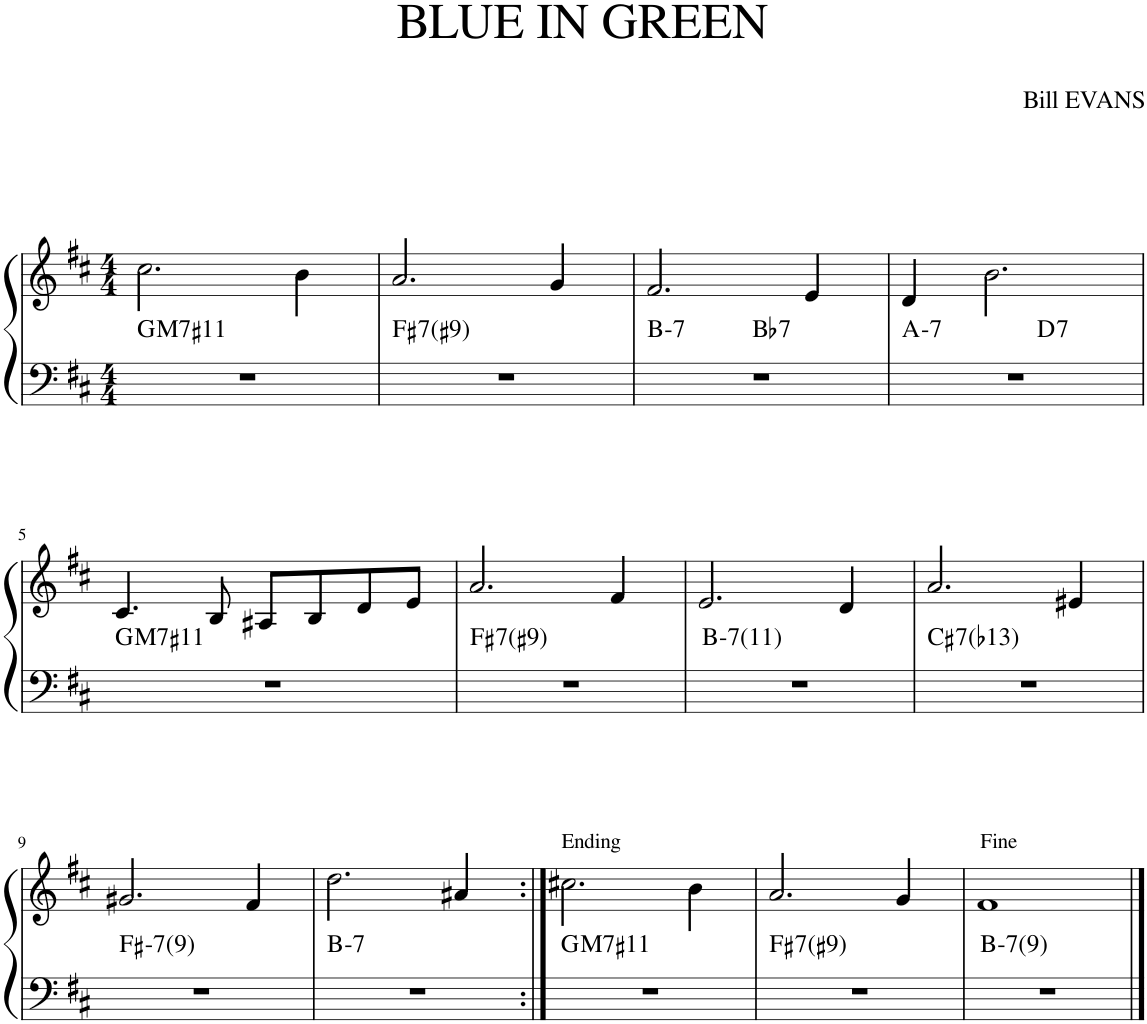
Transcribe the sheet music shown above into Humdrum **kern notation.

**kern	**kern	**harte
*part1	*part1	*part1
*staff2	*staff1	*
*I"Piano	*	*
*I'Pno.	*	*
*clefF4	*clefG2	*
*k[f#c#]	*k[f#c#]	*
*M4/4	*M4/4	*
=1	=1	=1
!	!	!LO:H:kt=M7
1r	2.cc#\	G:maj7(#11)
.	4b\	.
=2	=2	=2
!	!	!LO:H:kt=7
1r	2.a/	F#:7(#9)
.	4g/	.
=3	=3	=3
!	!	!LO:H:kt=7
*	*^	*
1r	2.f#/	2ryy	B:min7
!	!	!	!LO:H:kt=7
.	.	2ryy	Bb:7
.	4e/	.	.
=4	=4	=4	=4
!	!	!	!LO:H:kt=7
1r	4d/	2ryy	A:min7
.	2.b\	.	.
!	!	!	!LO:H:kt=7
.	.	2ryy	D:7
!!LO:LB:g=z
=5	=5	=5	=5
!	!	!	!LO:H:kt=M7
*	*v	*v	*
1r	4.c#/	G:maj7(#11)
.	8B/	.
.	8A#X/L	.
.	8B/	.
.	8d/	.
.	8e/J	.
=6	=6	=6
!	!	!LO:H:kt=7
1r	2.a/	F#:7(#9)
.	4f#/	.
=7	=7	=7
!	!	!LO:H:kt=7
1r	2.e/	B:min7(11)
.	4d/	.
=8	=8	=8
!	!	!LO:H:kt=7
1r	2.a/	C#:7(b13)
.	4e#X/	.
!!LO:LB:g=z
=9	=9	=9
!	!	!LO:H:kt=7
1r	2.g#X/	F#:min7(9)
.	4f#/	.
=10	=10	=10
!	!	!LO:H:kt=7
1r	2.dd\	B:min7
.	4a#X/	.
=11:|!	=11:|!	=11:|!
!	!LO:TX:a:t=Ending	!LO:H:kt=M7
1r	2.cc#X\	G:maj7(#11)
.	4b\	.
=12	=12	=12
!	!	!LO:H:kt=7
1r	2.a/	F#:7(#9)
.	4g/	.
=13	=13	=13
!	!	!LO:H:kt=7
1r	1f#	B:min7(9)
==	==	==
*-	*-	*-
